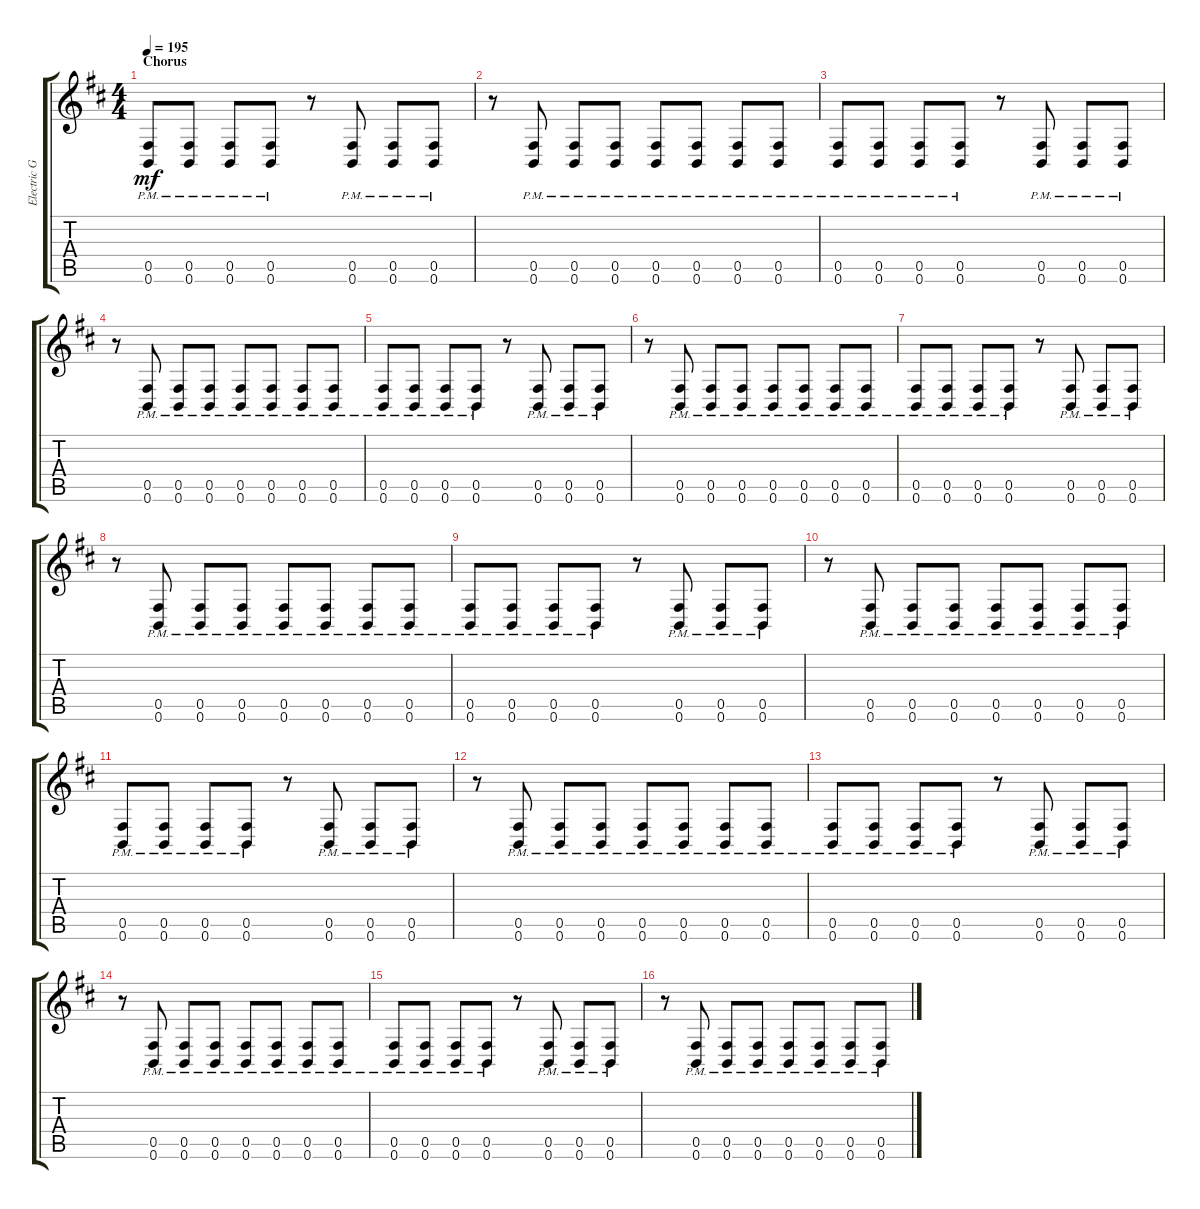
\track ("Electric Guitar 1" "Electric G") {instrument distortionguitar}
\staff {score tabs}
\tuning (Db4 Ab3 E3 B2 Gb2 B1) {hide}
\ts (4 4)
\section ("" "Chorus")
\tempo 195
\clef g2
\ks bminor
(0.5{pm} 0.6{pm}).8{dy mf} (0.5{pm} 0.6{pm}).8 (0.5{pm} 0.6{pm}).8 (0.5{pm} 0.6{pm}).8 r.8 (0.5{pm} 0.6{pm}).8 (0.5{pm} 0.6{pm}).8 (0.5{pm} 0.6{pm}).8 |
r.8 (0.5{pm} 0.6{pm}).8 (0.5{pm} 0.6{pm}).8 (0.5{pm} 0.6{pm}).8 (0.5{pm} 0.6{pm}).8 (0.5{pm} 0.6{pm}).8 (0.5{pm} 0.6{pm}).8 (0.5{pm} 0.6{pm}).8 |
(0.5{pm} 0.6{pm}).8 (0.5{pm} 0.6{pm}).8 (0.5{pm} 0.6{pm}).8 (0.5{pm} 0.6{pm}).8 r.8 (0.5{pm} 0.6{pm}).8 (0.5{pm} 0.6{pm}).8 (0.5{pm} 0.6{pm}).8 |
r.8 (0.5{pm} 0.6{pm}).8 (0.5{pm} 0.6{pm}).8 (0.5{pm} 0.6{pm}).8 (0.5{pm} 0.6{pm}).8 (0.5{pm} 0.6{pm}).8 (0.5{pm} 0.6{pm}).8 (0.5{pm} 0.6{pm}).8 |
(0.5{pm} 0.6{pm}).8 (0.5{pm} 0.6{pm}).8 (0.5{pm} 0.6{pm}).8 (0.5{pm} 0.6{pm}).8 r.8 (0.5{pm} 0.6{pm}).8 (0.5{pm} 0.6{pm}).8 (0.5{pm} 0.6{pm}).8 |
r.8 (0.5{pm} 0.6{pm}).8 (0.5{pm} 0.6{pm}).8 (0.5{pm} 0.6{pm}).8 (0.5{pm} 0.6{pm}).8 (0.5{pm} 0.6{pm}).8 (0.5{pm} 0.6{pm}).8 (0.5{pm} 0.6{pm}).8 |
(0.5{pm} 0.6{pm}).8 (0.5{pm} 0.6{pm}).8 (0.5{pm} 0.6{pm}).8 (0.5{pm} 0.6{pm}).8 r.8 (0.5{pm} 0.6{pm}).8 (0.5{pm} 0.6{pm}).8 (0.5{pm} 0.6{pm}).8 |
r.8 (0.5{pm} 0.6{pm}).8 (0.5{pm} 0.6{pm}).8 (0.5{pm} 0.6{pm}).8 (0.5{pm} 0.6{pm}).8 (0.5{pm} 0.6{pm}).8 (0.5{pm} 0.6{pm}).8 (0.5{pm} 0.6{pm}).8 |
(0.5{pm} 0.6{pm}).8 (0.5{pm} 0.6{pm}).8 (0.5{pm} 0.6{pm}).8 (0.5{pm} 0.6{pm}).8 r.8 (0.5{pm} 0.6{pm}).8 (0.5{pm} 0.6{pm}).8 (0.5{pm} 0.6{pm}).8 |
r.8 (0.5{pm} 0.6{pm}).8 (0.5{pm} 0.6{pm}).8 (0.5{pm} 0.6{pm}).8 (0.5{pm} 0.6{pm}).8 (0.5{pm} 0.6{pm}).8 (0.5{pm} 0.6{pm}).8 (0.5{pm} 0.6{pm}).8 |
(0.5{pm} 0.6{pm}).8 (0.5{pm} 0.6{pm}).8 (0.5{pm} 0.6{pm}).8 (0.5{pm} 0.6{pm}).8 r.8 (0.5{pm} 0.6{pm}).8 (0.5{pm} 0.6{pm}).8 (0.5{pm} 0.6{pm}).8 |
r.8 (0.5{pm} 0.6{pm}).8 (0.5{pm} 0.6{pm}).8 (0.5{pm} 0.6{pm}).8 (0.5{pm} 0.6{pm}).8 (0.5{pm} 0.6{pm}).8 (0.5{pm} 0.6{pm}).8 (0.5{pm} 0.6{pm}).8 |
(0.5{pm} 0.6{pm}).8 (0.5{pm} 0.6{pm}).8 (0.5{pm} 0.6{pm}).8 (0.5{pm} 0.6{pm}).8 r.8 (0.5{pm} 0.6{pm}).8 (0.5{pm} 0.6{pm}).8 (0.5{pm} 0.6{pm}).8 |
r.8 (0.5{pm} 0.6{pm}).8 (0.5{pm} 0.6{pm}).8 (0.5{pm} 0.6{pm}).8 (0.5{pm} 0.6{pm}).8 (0.5{pm} 0.6{pm}).8 (0.5{pm} 0.6{pm}).8 (0.5{pm} 0.6{pm}).8 |
(0.5{pm} 0.6{pm}).8 (0.5{pm} 0.6{pm}).8 (0.5{pm} 0.6{pm}).8 (0.5{pm} 0.6{pm}).8 r.8 (0.5{pm} 0.6{pm}).8 (0.5{pm} 0.6{pm}).8 (0.5{pm} 0.6{pm}).8 |
r.8 (0.5{pm} 0.6{pm}).8 (0.5{pm} 0.6{pm}).8 (0.5{pm} 0.6{pm}).8 (0.5{pm} 0.6{pm}).8 (0.5{pm} 0.6{pm}).8 (0.5{pm} 0.6{pm}).8 (0.5{pm} 0.6{pm}).8
